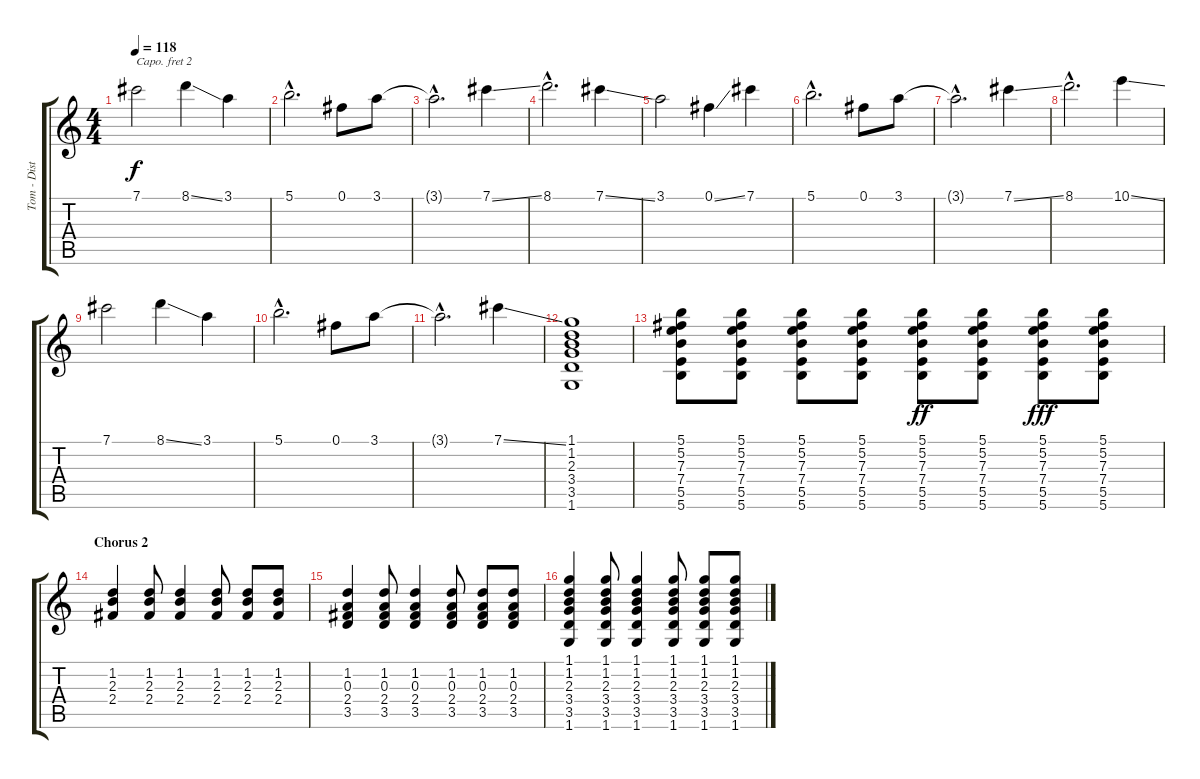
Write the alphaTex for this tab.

\track ("Tom - Distortion" "Tom - Dist") {instrument distortionguitar}
\staff {score tabs}
\capo 2
\tuning (E4 B3 G3 D3 A2 E2) {hide}
\ts (4 4)
\tempo 118
\clef g2
\ks c
7.1.2{dy f} 8.1{ss}.4 3.1.4 |
5.1{hac}.2{d} 0.1.8 3.1.8 |
3.1{hac t}.2{d} 7.1{ss}.4 |
8.1{hac}.2{d} 7.1{ss}.4 |
3.1.2 0.1{ss}.4 7.1.4 |
5.1{hac}.2{d} 0.1.8 3.1.8 |
3.1{hac t}.2{d} 7.1{ss}.4 |
8.1{hac}.2{d} 10.1{ss}.4 |
7.1.2 8.1{ss}.4 3.1.4 |
5.1{hac}.2{d} 0.1.8 3.1.8 |
3.1{hac t}.2{d} 7.1{ss}.4 |
(1.1 1.2 2.3 3.4 3.5 1.6).1 |
(5.1 5.2 7.3 7.4 5.5 5.6).8 (5.1 5.2 7.3 7.4 5.5 5.6).8 (5.1 5.2 7.3 7.4 5.5 5.6).8 (5.1 5.2 7.3 7.4 5.5 5.6).8 (5.1 5.2 7.3 7.4 5.5 5.6).8{dy ff} (5.1 5.2 7.3 7.4 5.5 5.6).8 (5.1 5.2 7.3 7.4 5.5 5.6).8{dy fff} (5.1 5.2 7.3 7.4 5.5 5.6).8 |
\section ("" "Chorus 2")
(1.2 2.3 2.4).4 (1.2 2.3 2.4).8 (1.2 2.3 2.4).4 (1.2 2.3 2.4).8 (1.2 2.3 2.4).8 (1.2 2.3 2.4).8 |
(1.2 0.3 2.4 3.5).4 (1.2 0.3 2.4 3.5).8 (1.2 0.3 2.4 3.5).4 (1.2 0.3 2.4 3.5).8 (1.2 0.3 2.4 3.5).8 (1.2 0.3 2.4 3.5).8 |
(1.1 1.2 2.3 3.4 3.5 1.6).4 (1.1 1.2 2.3 3.4 3.5 1.6).8 (1.1 1.2 2.3 3.4 3.5 1.6).4 (1.1 1.2 2.3 3.4 3.5 1.6).8 (1.1 1.2 2.3 3.4 3.5 1.6).8 (1.1 1.2 2.3 3.4 3.5 1.6).8
